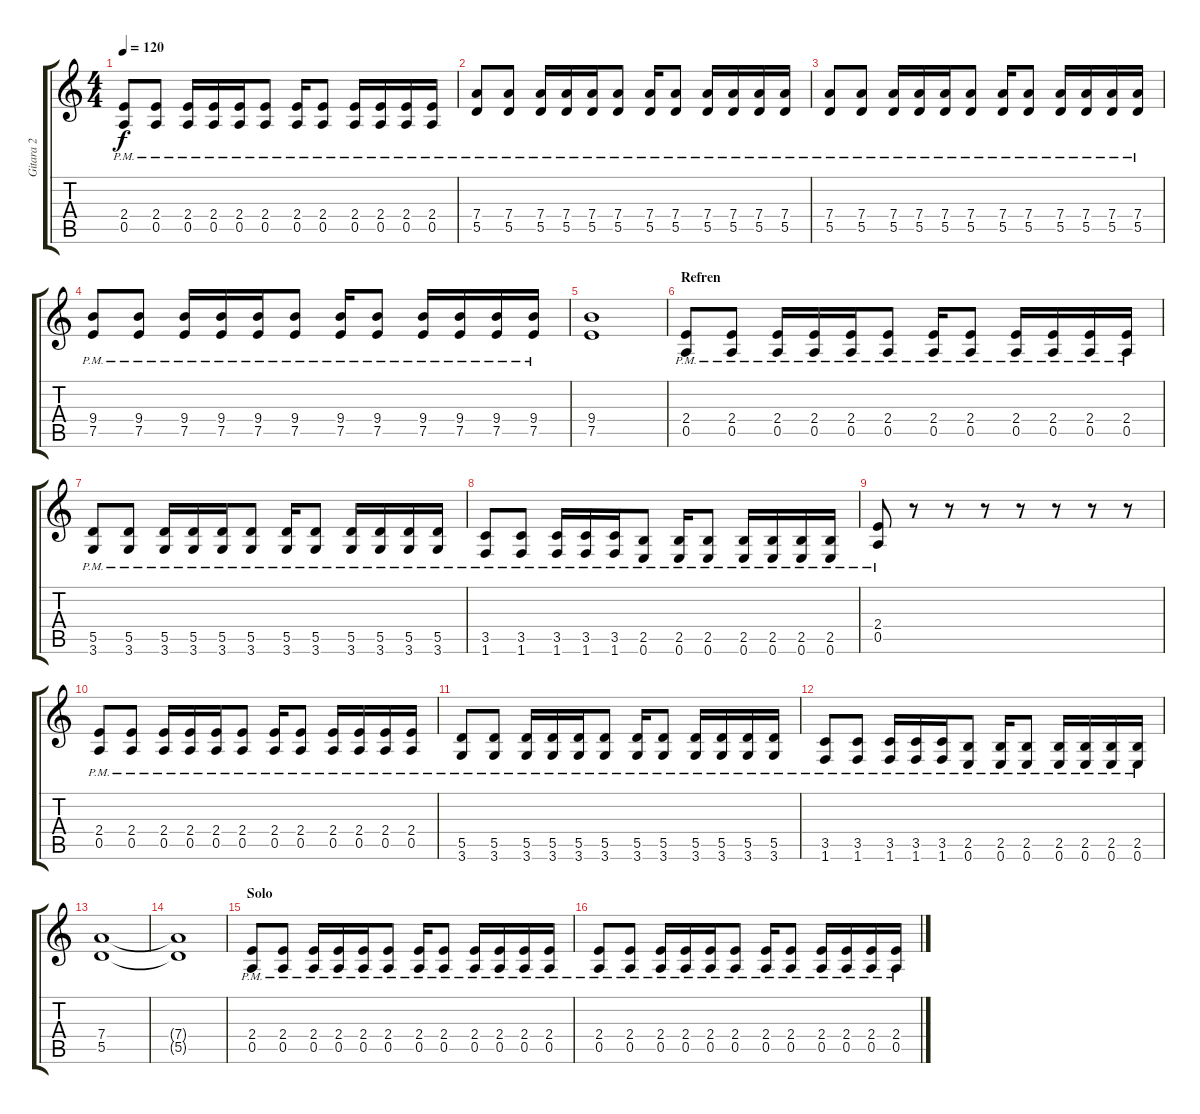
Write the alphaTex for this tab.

\track ("Gitara 2" "Gitara 2") {instrument overdrivenguitar}
\staff {score tabs}
\tuning (E4 B3 G3 D3 A2 E2) {hide}
\ts (4 4)
\tempo 120
\clef g2
\ks c
(2.4{pm} 0.5{pm}).8{dy f} (2.4{pm} 0.5{pm}).8 (2.4{pm} 0.5{pm}).16 (2.4{pm} 0.5{pm}).16 (2.4{pm} 0.5{pm}).16 (2.4{pm} 0.5{pm}).8 (2.4{pm} 0.5{pm}).16 (2.4{pm} 0.5{pm}).8 (2.4{pm} 0.5{pm}).16 (2.4{pm} 0.5{pm}).16 (2.4{pm} 0.5{pm}).16 (2.4{pm} 0.5{pm}).16 |
(7.4{pm} 5.5{pm}).8 (7.4{pm} 5.5{pm}).8 (7.4{pm} 5.5{pm}).16 (7.4{pm} 5.5{pm}).16 (7.4{pm} 5.5{pm}).16 (7.4{pm} 5.5{pm}).8 (7.4{pm} 5.5{pm}).16 (7.4{pm} 5.5{pm}).8 (7.4{pm} 5.5{pm}).16 (7.4{pm} 5.5{pm}).16 (7.4{pm} 5.5{pm}).16 (7.4{pm} 5.5{pm}).16 |
(7.4{pm} 5.5{pm}).8 (7.4{pm} 5.5{pm}).8 (7.4{pm} 5.5{pm}).16 (7.4{pm} 5.5{pm}).16 (7.4{pm} 5.5{pm}).16 (7.4{pm} 5.5{pm}).8 (7.4{pm} 5.5{pm}).16 (7.4{pm} 5.5{pm}).8 (7.4{pm} 5.5{pm}).16 (7.4{pm} 5.5{pm}).16 (7.4{pm} 5.5{pm}).16 (7.4{pm} 5.5{pm}).16 |
(9.4{pm} 7.5{pm}).8 (9.4{pm} 7.5{pm}).8 (9.4{pm} 7.5{pm}).16 (9.4{pm} 7.5{pm}).16 (9.4{pm} 7.5{pm}).16 (9.4{pm} 7.5{pm}).8 (9.4{pm} 7.5{pm}).16 (9.4{pm} 7.5{pm}).8 (9.4{pm} 7.5{pm}).16 (9.4{pm} 7.5{pm}).16 (9.4{pm} 7.5{pm}).16 (9.4{pm} 7.5{pm}).16 |
(9.4 7.5).1 |
\section ("" "Refren")
(2.4{pm} 0.5{pm}).8 (2.4{pm} 0.5{pm}).8 (2.4{pm} 0.5{pm}).16 (2.4{pm} 0.5{pm}).16 (2.4{pm} 0.5{pm}).16 (2.4{pm} 0.5{pm}).8 (2.4{pm} 0.5{pm}).16 (2.4{pm} 0.5{pm}).8 (2.4{pm} 0.5{pm}).16 (2.4{pm} 0.5{pm}).16 (2.4{pm} 0.5{pm}).16 (2.4{pm} 0.5{pm}).16 |
(5.5{pm} 3.6{pm}).8 (5.5{pm} 3.6{pm}).8 (5.5{pm} 3.6{pm}).16 (5.5{pm} 3.6{pm}).16 (5.5{pm} 3.6{pm}).16 (5.5{pm} 3.6{pm}).8 (5.5{pm} 3.6{pm}).16 (5.5{pm} 3.6{pm}).8 (5.5{pm} 3.6{pm}).16 (5.5{pm} 3.6{pm}).16 (5.5{pm} 3.6{pm}).16 (5.5{pm} 3.6{pm}).16 |
(3.5{pm} 1.6{pm}).8 (3.5{pm} 1.6{pm}).8 (3.5{pm} 1.6{pm}).16 (3.5{pm} 1.6{pm}).16 (3.5{pm} 1.6{pm}).16 (2.5{pm} 0.6{pm}).8 (2.5{pm} 0.6{pm}).16 (2.5{pm} 0.6{pm}).8 (2.5{pm} 0.6{pm}).16 (2.5{pm} 0.6{pm}).16 (2.5{pm} 0.6{pm}).16 (2.5{pm} 0.6{pm}).16 |
(2.4{pm} 0.5{pm}).8 r.8 r.8 r.8 r.8 r.8 r.8 r.8 |
(2.4{pm} 0.5{pm}).8 (2.4{pm} 0.5{pm}).8 (2.4{pm} 0.5{pm}).16 (2.4{pm} 0.5{pm}).16 (2.4{pm} 0.5{pm}).16 (2.4{pm} 0.5{pm}).8 (2.4{pm} 0.5{pm}).16 (2.4{pm} 0.5{pm}).8 (2.4{pm} 0.5{pm}).16 (2.4{pm} 0.5{pm}).16 (2.4{pm} 0.5{pm}).16 (2.4{pm} 0.5{pm}).16 |
(5.5{pm} 3.6{pm}).8 (5.5{pm} 3.6{pm}).8 (5.5{pm} 3.6{pm}).16 (5.5{pm} 3.6{pm}).16 (5.5{pm} 3.6{pm}).16 (5.5{pm} 3.6{pm}).8 (5.5{pm} 3.6{pm}).16 (5.5{pm} 3.6{pm}).8 (5.5{pm} 3.6{pm}).16 (5.5{pm} 3.6{pm}).16 (5.5{pm} 3.6{pm}).16 (5.5{pm} 3.6{pm}).16 |
(3.5{pm} 1.6{pm}).8 (3.5{pm} 1.6{pm}).8 (3.5{pm} 1.6{pm}).16 (3.5{pm} 1.6{pm}).16 (3.5{pm} 1.6{pm}).16 (2.5{pm} 0.6{pm}).8 (2.5{pm} 0.6{pm}).16 (2.5{pm} 0.6{pm}).8 (2.5{pm} 0.6{pm}).16 (2.5{pm} 0.6{pm}).16 (2.5{pm} 0.6{pm}).16 (2.5{pm} 0.6{pm}).16 |
(7.4 5.5).1 |
(7.4{t} 5.5{t}).1 |
\section ("" "Solo")
(2.4{pm} 0.5{pm}).8 (2.4{pm} 0.5{pm}).8 (2.4{pm} 0.5{pm}).16 (2.4{pm} 0.5{pm}).16 (2.4{pm} 0.5{pm}).16 (2.4{pm} 0.5{pm}).8 (2.4{pm} 0.5{pm}).16 (2.4{pm} 0.5{pm}).8 (2.4{pm} 0.5{pm}).16 (2.4{pm} 0.5{pm}).16 (2.4{pm} 0.5{pm}).16 (2.4{pm} 0.5{pm}).16 |
(2.4{pm} 0.5{pm}).8 (2.4{pm} 0.5{pm}).8 (2.4{pm} 0.5{pm}).16 (2.4{pm} 0.5{pm}).16 (2.4{pm} 0.5{pm}).16 (2.4{pm} 0.5{pm}).8 (2.4{pm} 0.5{pm}).16 (2.4{pm} 0.5{pm}).8 (2.4{pm} 0.5{pm}).16 (2.4{pm} 0.5{pm}).16 (2.4{pm} 0.5{pm}).16 (2.4{pm} 0.5{pm}).16
